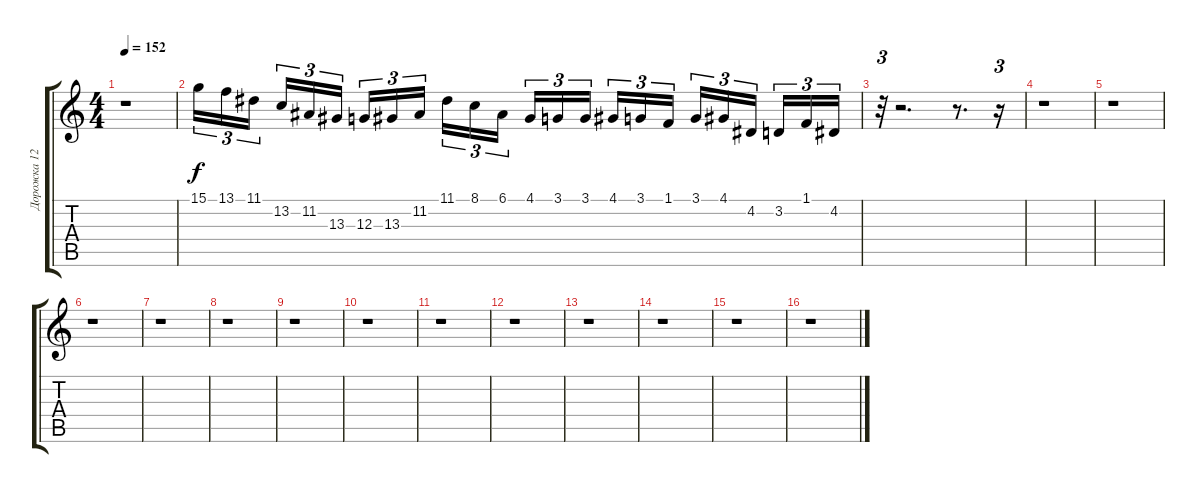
\track ("Дорожка 12" "Дорожка 12") {instrument electricgrandpiano}
\staff {score tabs}
\tuning (E4 B3 G3 D3 A2 E2) {hide}
\ts (4 4)
\tempo 152
\clef g2
\ks c
r.1{dy f} |
15.1.16{tu (3 2)} 13.1.16{tu (3 2)} 11.1.16{tu (3 2)} 13.2.16{tu (3 2)} 11.2.16{tu (3 2)} 13.3.16{tu (3 2)} 12.3.16{tu (3 2)} 13.3.16{tu (3 2)} 11.2.16{tu (3 2)} 11.1.16{tu (3 2)} 8.1.16{tu (3 2)} 6.1.16{tu (3 2)} 4.1.16{tu (3 2)} 3.1.16{tu (3 2)} 3.1.16{tu (3 2)} 4.1.16{tu (3 2)} 3.1.16{tu (3 2)} 1.1.16{tu (3 2)} 3.1.16{tu (3 2)} 4.1.16{tu (3 2)} 4.2.16{tu (3 2)} 3.2.16{tu (3 2)} 1.1.16{tu (3 2)} 4.2.16{tu (3 2)} |
r.32{tu (3 2)} r.2{d} r.8{d} r.16{tu (3 2)} |
r.1 |
r.1 |
r.1 |
r.1 |
r.1 |
r.1 |
r.1 |
r.1 |
r.1 |
r.1 |
r.1 |
r.1 |
r.1
